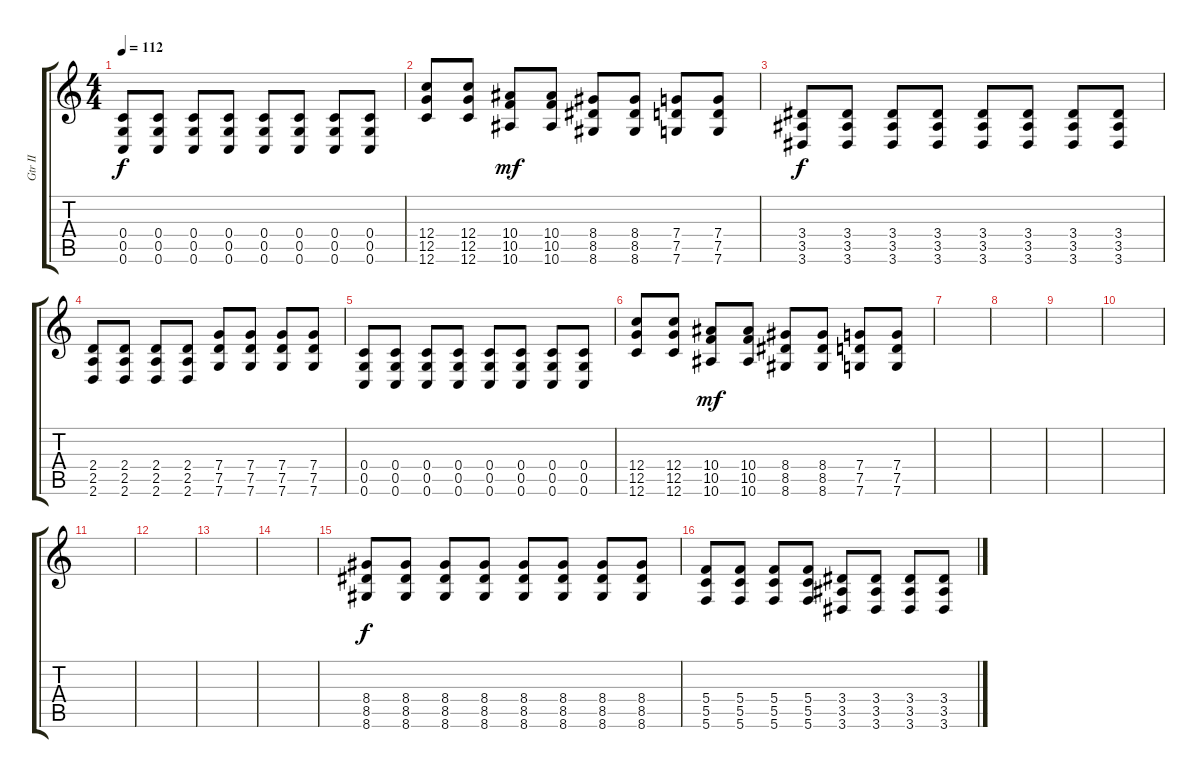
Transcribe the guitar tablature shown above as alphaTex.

\track ("Gtr II" "Gtr II") {instrument overdrivenguitar}
\staff {score tabs}
\tuning (D4 A3 F3 C3 G2 C2) {hide}
\ts (4 4)
\tempo 112
\clef g2
\ks c
(0.4 0.5 0.6).8{dy f} (0.4 0.5 0.6).8 (0.4 0.5 0.6).8 (0.4 0.5 0.6).8 (0.4 0.5 0.6).8 (0.4 0.5 0.6).8 (0.4 0.5 0.6).8 (0.4 0.5 0.6).8 |
(12.4 12.5 12.6).8 (12.4 12.5 12.6).8 (10.4 10.5 10.6).8{dy mf} (10.4 10.5 10.6).8 (8.4 8.5 8.6).8 (8.4 8.5 8.6).8 (7.4 7.5 7.6).8 (7.4 7.5 7.6).8 |
(3.4 3.5 3.6).8{dy f} (3.4 3.5 3.6).8 (3.4 3.5 3.6).8 (3.4 3.5 3.6).8 (3.4 3.5 3.6).8 (3.4 3.5 3.6).8 (3.4 3.5 3.6).8 (3.4 3.5 3.6).8 |
(2.4 2.5 2.6).8 (2.4 2.5 2.6).8 (2.4 2.5 2.6).8 (2.4 2.5 2.6).8 (7.4 7.5 7.6).8 (7.4 7.5 7.6).8 (7.4 7.5 7.6).8 (7.4 7.5 7.6).8 |
(0.4 0.5 0.6).8 (0.4 0.5 0.6).8 (0.4 0.5 0.6).8 (0.4 0.5 0.6).8 (0.4 0.5 0.6).8 (0.4 0.5 0.6).8 (0.4 0.5 0.6).8 (0.4 0.5 0.6).8 |
(12.4 12.5 12.6).8 (12.4 12.5 12.6).8 (10.4 10.5 10.6).8{dy mf} (10.4 10.5 10.6).8 (8.4 8.5 8.6).8 (8.4 8.5 8.6).8 (7.4 7.5 7.6).8 (7.4 7.5 7.6).8 |
|
|
|
|
|
|
|
|
(8.4 8.5 8.6).8{dy f volume 11 instrument overdrivenguitar} (8.4 8.5 8.6).8 (8.4 8.5 8.6).8 (8.4 8.5 8.6).8 (8.4 8.5 8.6).8 (8.4 8.5 8.6).8 (8.4 8.5 8.6).8 (8.4 8.5 8.6).8 |
(5.4 5.5 5.6).8 (5.4 5.5 5.6).8 (5.4 5.5 5.6).8 (5.4 5.5 5.6).8 (3.4 3.5 3.6).8 (3.4 3.5 3.6).8 (3.4 3.5 3.6).8 (3.4 3.5 3.6).8
